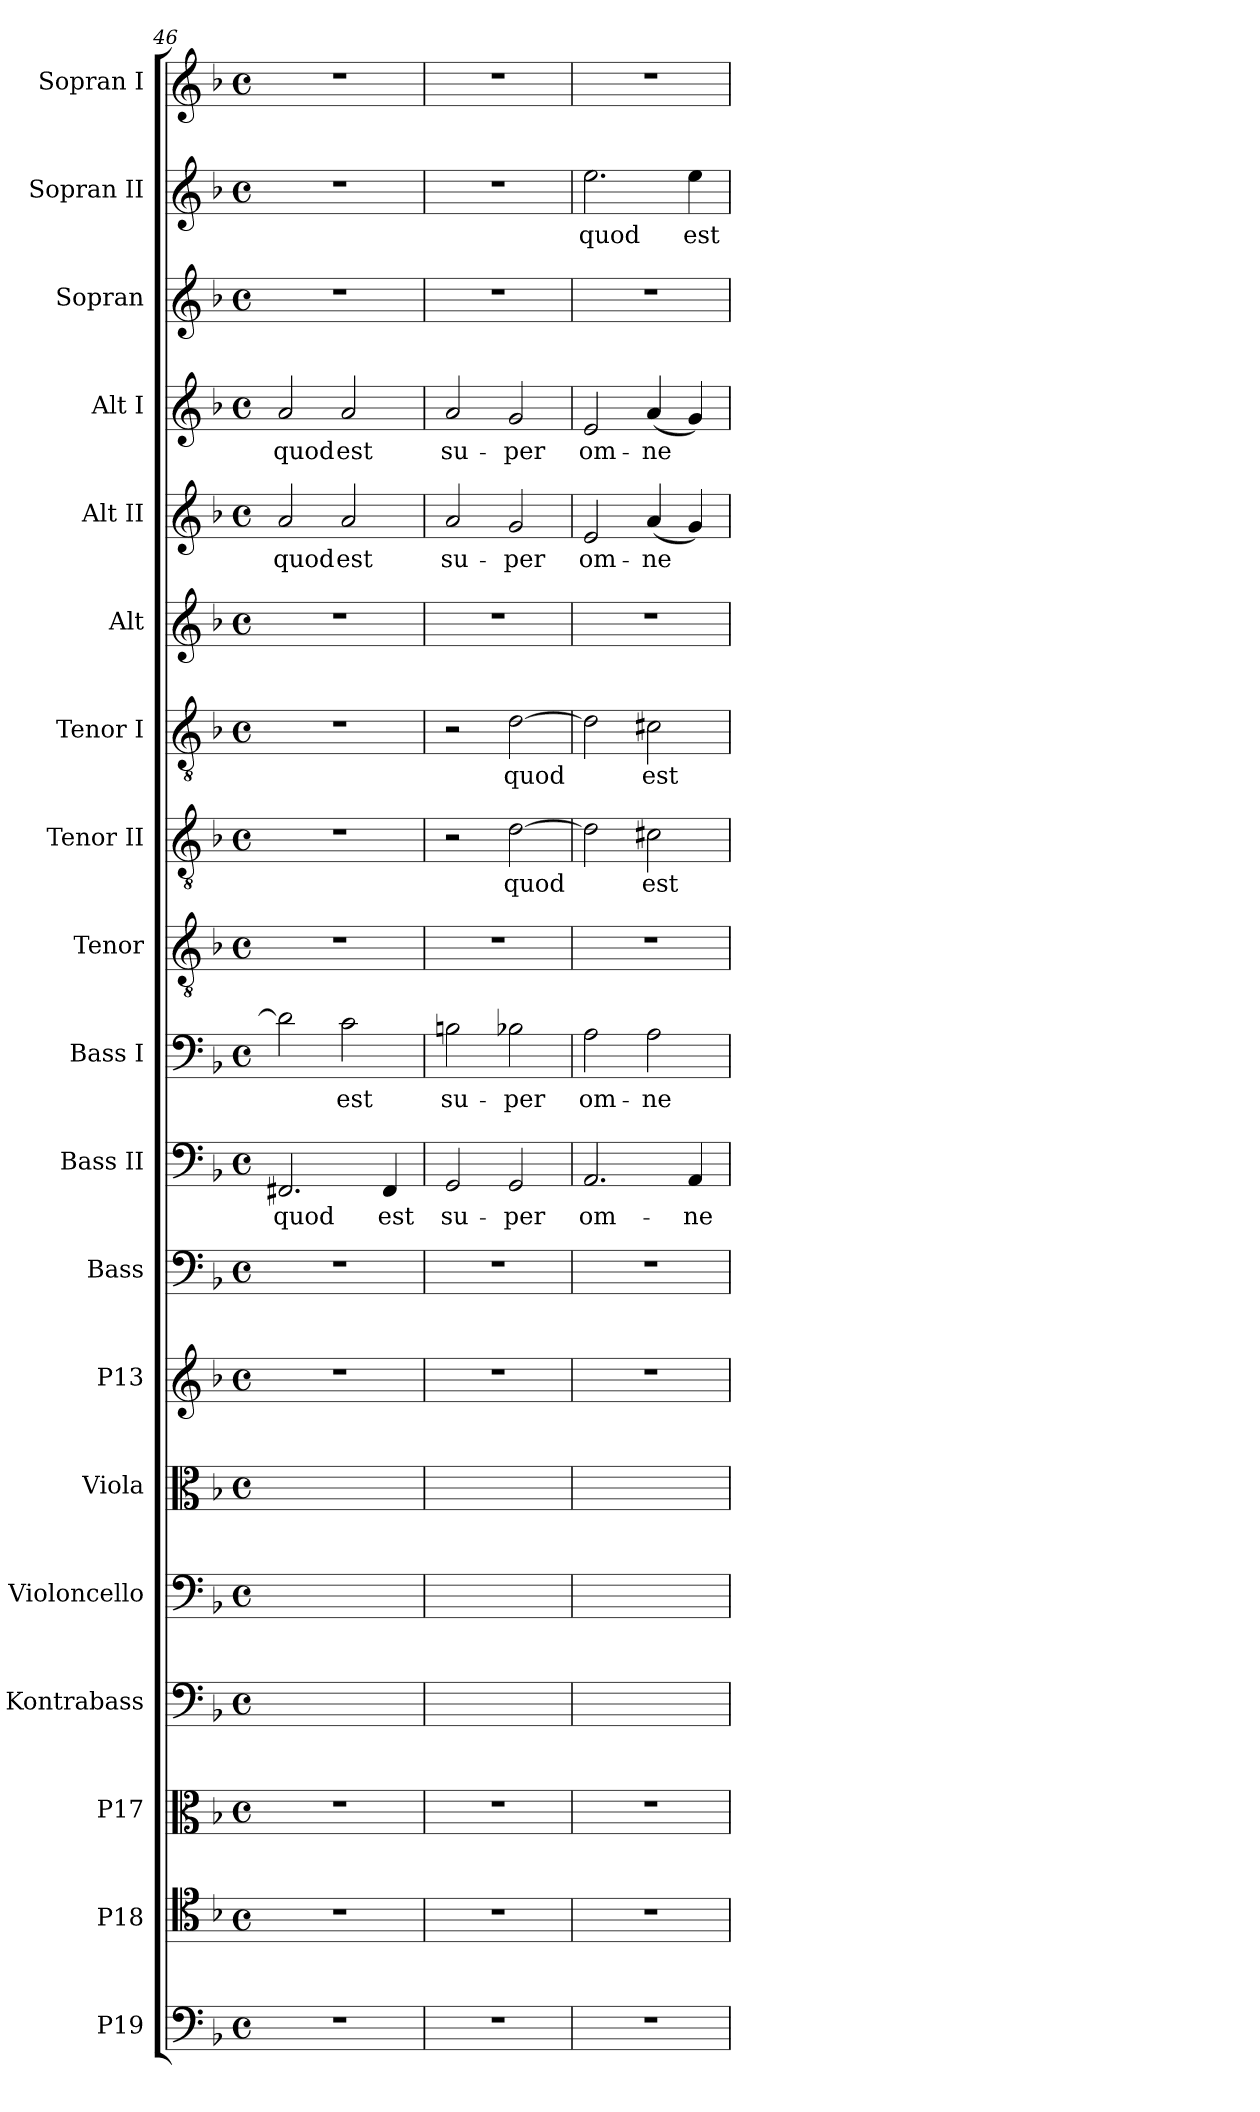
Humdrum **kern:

**kern	**kern	**kern	**kern	**kern	**kern	**kern	**kern	**kern	**text	**kern	**text	**kern	**kern	**text	**kern	**text	**kern	**kern	**text	**kern	**text	**kern	**kern	**text	**kern
*part19	*part18	*part17	*part16	*part15	*part14	*part13	*part12	*part11	*part11	*part10	*part10	*part9	*part8	*part8	*part7	*part7	*part6	*part5	*part5	*part4	*part4	*part3	*part2	*part2	*part1
*staff19	*staff18	*staff17	*staff16	*staff15	*staff14	*staff13	*staff12	*staff11	*staff11	*staff10	*staff10	*staff9	*staff8	*staff8	*staff7	*staff7	*staff6	*staff5	*staff5	*staff4	*staff4	*staff3	*staff2	*staff2	*staff1
*I"P19	*I"P18	*I"P17	*I"Kontrabass	*I"Violoncello	*I"Viola	*I"P13	*I"Bass	*I"Bass II	*	*I"Bass I	*	*I"Tenor	*I"Tenor II	*	*I"Tenor I	*	*I"Alt	*I"Alt II	*	*I"Alt I	*	*I"Sopran	*I"Sopran II	*	*I"Sopran I
*	*	*	*I'Kb.	*I'Vc.	*I'Vla.	*	*I'B.	*I'B.	*	*I'B.	*	*I'T.	*I'T.	*	*I'T.	*	*I'A.	*I'A.	*	*I'A.	*	*I'S.	*I'S.	*	*I'S.
*clefF4	*clefC4	*clefC3	*clefF4	*clefF4	*clefC3	*clefG2	*clefF4	*clefF4	*	*clefF4	*	*clefGv2	*clefGv2	*	*clefGv2	*	*clefG2	*clefG2	*	*clefG2	*	*clefG2	*clefG2	*	*clefG2
*	*	*	*ITrd7c12	*	*	*	*	*	*	*	*	*ITrd7c12	*ITrd7c12	*	*ITrd7c12	*	*	*	*	*	*	*	*	*	*
*k[b-]	*k[b-]	*k[b-]	*k[b-]	*k[b-]	*k[b-]	*k[b-]	*k[b-]	*k[b-]	*	*k[b-]	*	*k[b-]	*k[b-]	*	*k[b-]	*	*k[b-]	*k[b-]	*	*k[b-]	*	*k[b-]	*k[b-]	*	*k[b-]
*F:	*F:	*F:	*F:	*F:	*F:	*F:	*F:	*F:	*	*F:	*	*F:	*F:	*	*F:	*	*F:	*F:	*	*F:	*	*F:	*F:	*	*F:
*M4/4	*M4/4	*M4/4	*M4/4	*M4/4	*M4/4	*M4/4	*M4/4	*M4/4	*	*M4/4	*	*M4/4	*M4/4	*	*M4/4	*	*M4/4	*M4/4	*	*M4/4	*	*M4/4	*M4/4	*	*M4/4
*met(c)	*met(c)	*met(c)	*met(c)	*met(c)	*met(c)	*met(c)	*met(c)	*met(c)	*	*met(c)	*	*met(c)	*met(c)	*	*met(c)	*	*met(c)	*met(c)	*	*met(c)	*	*met(c)	*met(c)	*	*met(c)
=46	=46	=46	=46	=46	=46	=46	=46	=46	=46	=46	=46	=46	=46	=46	=46	=46	=46	=46	=46	=46	=46	=46	=46	=46	=46
*	*	*	*	*^	*	*	*	*	*	*	*	*	*	*	*	*	*	*	*	*	*	*	*	*	*
!	!	!	!	!	!	!	!	!	!	!LO:LY:b:color=#000000	!	!	!	!	!	!	!	!	!	!	!	!	!	!	!	!
!	!	!	!	!	!	!	!	!	!	!	!	!	!	!	!	!	!	!	!	!LO:LY:b:color=#000000	!	!	!	!	!	!
!	!	!	!	!	!	!	!	!	!	!	!	!	!	!	!	!	!	!	!	!	!	!LO:LY:b:color=#000000	!	!	!	!
1r	1r	1r	2.FFF#Xi/yy	2di\yy]	2.FF#Xi/yy	1ryy	1r	1r	2.FF#Xi/	quod	2di\]	.	1r	1r	.	1r	.	1r	2ai/	quod	2ai/	quod	1r	1r	.	1r
!	!	!	!	!	!	!	!	!	!	!	!	!LO:LY:b:color=#000000	!	!	!	!	!	!	!	!	!	!	!	!	!	!
!	!	!	!	!	!	!	!	!	!	!	!	!	!	!	!	!	!	!	!	!LO:LY:b:color=#000000	!	!	!	!	!	!
!	!	!	!	!	!	!	!	!	!	!	!	!	!	!	!	!	!	!	!	!	!	!LO:LY:b:color=#000000	!	!	!	!
.	.	.	.	2ci\yy	.	.	.	.	.	.	2ci\	est	.	.	.	.	.	.	2ai/	est	2ai/	est	.	.	.	.
!	!	!	!	!	!	!	!	!	!	!LO:LY:b:color=#000000	!	!	!	!	!	!	!	!	!	!	!	!	!	!	!	!
.	.	.	4FFF#i/yy	.	4FF#i/yy	.	.	.	4FF#i/	est	.	.	.	.	.	.	.	.	.	.	.	.	.	.	.	.
!!LO:PB:g=z
=47	=47	=47	=47	=47	=47	=47	=47	=47	=47	=47	=47	=47	=47	=47	=47	=47	=47	=47	=47	=47	=47	=47	=47	=47	=47	=47
!	!	!	!	!	!	!	!	!	!	!LO:LY:b:color=#000000	!	!	!	!	!	!	!	!	!	!	!	!	!	!	!	!
!	!	!	!	!	!	!	!	!	!	!	!	!LO:LY:b:color=#000000	!	!	!	!	!	!	!	!	!	!	!	!	!	!
!	!	!	!	!	!	!	!	!	!	!	!	!	!	!	!	!	!	!	!	!LO:LY:b:color=#000000	!	!	!	!	!	!
!	!	!	!	!	!	!	!	!	!	!	!	!	!	!	!	!	!	!	!	!	!	!LO:LY:b:color=#000000	!	!	!	!
1r	1r	1r	2GGG^i/yy	2Bn^i\yy	2GG^i/yy	1ryy	1r	1r	2GGi/	su-	2Bni\	su-	1r	2r	.	2r	.	1r	2ai/	su-	2ai/	su-	1r	1r	.	1r
!	!	!	!	!	!	!	!	!	!	!LO:LY:b:color=#000000	!	!	!	!	!	!	!	!	!	!	!	!	!	!	!	!
!	!	!	!	!	!	!	!	!	!	!	!	!LO:LY:b:color=#000000	!	!	!	!	!	!	!	!	!	!	!	!	!	!
!	!	!	!	!	!	!	!	!	!	!	!	!	!	!	!LO:LY:b:color=#000000	!	!	!	!	!	!	!	!	!	!	!
!	!	!	!	!	!	!	!	!	!	!	!	!	!	!	!	!	!LO:LY:b:color=#000000	!	!	!	!	!	!	!	!	!
!	!	!	!	!	!	!	!	!	!	!	!	!	!	!	!	!	!	!	!	!LO:LY:b:color=#000000	!	!	!	!	!	!
!	!	!	!	!	!	!	!	!	!	!	!	!	!	!	!	!	!	!	!	!	!	!LO:LY:b:color=#000000	!	!	!	!
.	.	.	2GGG^i/yy	2B-X^i\yy	2GG^i/yy	.	.	.	2GGi/	-per	2B-Xi\	-per	.	[2Di\	quod	[2Di\	quod	.	2gi/	-per	2gi/	-per	.	.	.	.
=48	=48	=48	=48	=48	=48	=48	=48	=48	=48	=48	=48	=48	=48	=48	=48	=48	=48	=48	=48	=48	=48	=48	=48	=48	=48	=48
!	!	!	!	!	!	!	!	!	!	!LO:LY:b:color=#000000	!	!	!	!	!	!	!	!	!	!	!	!	!	!	!	!
!	!	!	!	!	!	!	!	!	!	!	!	!LO:LY:b:color=#000000	!	!	!	!	!	!	!	!	!	!	!	!	!	!
!	!	!	!	!	!	!	!	!	!	!	!	!	!	!	!	!	!	!	!	!LO:LY:b:color=#000000	!	!	!	!	!	!
!	!	!	!	!	!	!	!	!	!	!	!	!	!	!	!	!	!	!	!	!	!	!LO:LY:b:color=#000000	!	!	!	!
!	!	!	!	!	!	!	!	!	!	!	!	!	!	!	!	!	!	!	!	!	!	!	!	!	!LO:LY:b:color=#000000	!
1r	1r	1r	2.AAA^i/yy	2Ai\yy	2.AAi/yy	1ryy	1r	1r	2.AAi/	om-	2Ai\	om-	1r	2Di\]	.	2Di\]	.	1r	2ei/	om-	2ei/	om-	1r	2.eei\	quod	1r
!	!	!	!	!	!	!	!	!	!	!	!	!LO:LY:b:color=#000000	!	!	!	!	!	!	!	!	!	!	!	!	!	!
!	!	!	!	!	!	!	!	!	!	!	!	!	!	!	!LO:LY:b:color=#000000	!	!	!	!	!	!	!	!	!	!	!
!	!	!	!	!	!	!	!	!	!	!	!	!	!	!	!	!	!LO:LY:b:color=#000000	!	!	!	!	!	!	!	!	!
!	!	!	!	!	!	!	!	!	!	!	!	!	!	!	!	!	!	!	!	!LO:LY:b:color=#000000	!	!	!	!	!	!
!	!	!	!	!	!	!	!	!	!	!	!	!	!	!	!	!	!	!	!	!	!	!LO:LY:b:color=#000000	!	!	!	!
.	.	.	.	2Ai\yy	.	.	.	.	.	.	2Ai\	-ne	.	2C#Xi\	est	2C#Xi\	est	.	(4ai/	-ne	(4ai/	-ne	.	.	.	.
!	!	!	!	!	!	!	!	!	!	!LO:LY:b:color=#000000	!	!	!	!	!	!	!	!	!	!	!	!	!	!	!	!
!	!	!	!	!	!	!	!	!	!	!	!	!	!	!	!	!	!	!	!	!	!	!	!	!	!LO:LY:b:color=#000000	!
.	.	.	4AAA^i/yy	.	4AAi/yy	.	.	.	4AAi/	-ne	.	.	.	.	.	.	.	.	4gi/)	.	4gi/)	.	.	4eei\	est	.
*	*	*	*	*v	*v	*	*	*	*	*	*	*	*	*	*	*	*	*	*	*	*	*	*	*	*	*
=	=	=	=	=	=	=	=	=	=	=	=	=	=	=	=	=	=	=	=	=	=	=	=	=	=
*-	*-	*-	*-	*-	*-	*-	*-	*-	*-	*-	*-	*-	*-	*-	*-	*-	*-	*-	*-	*-	*-	*-	*-	*-	*-
